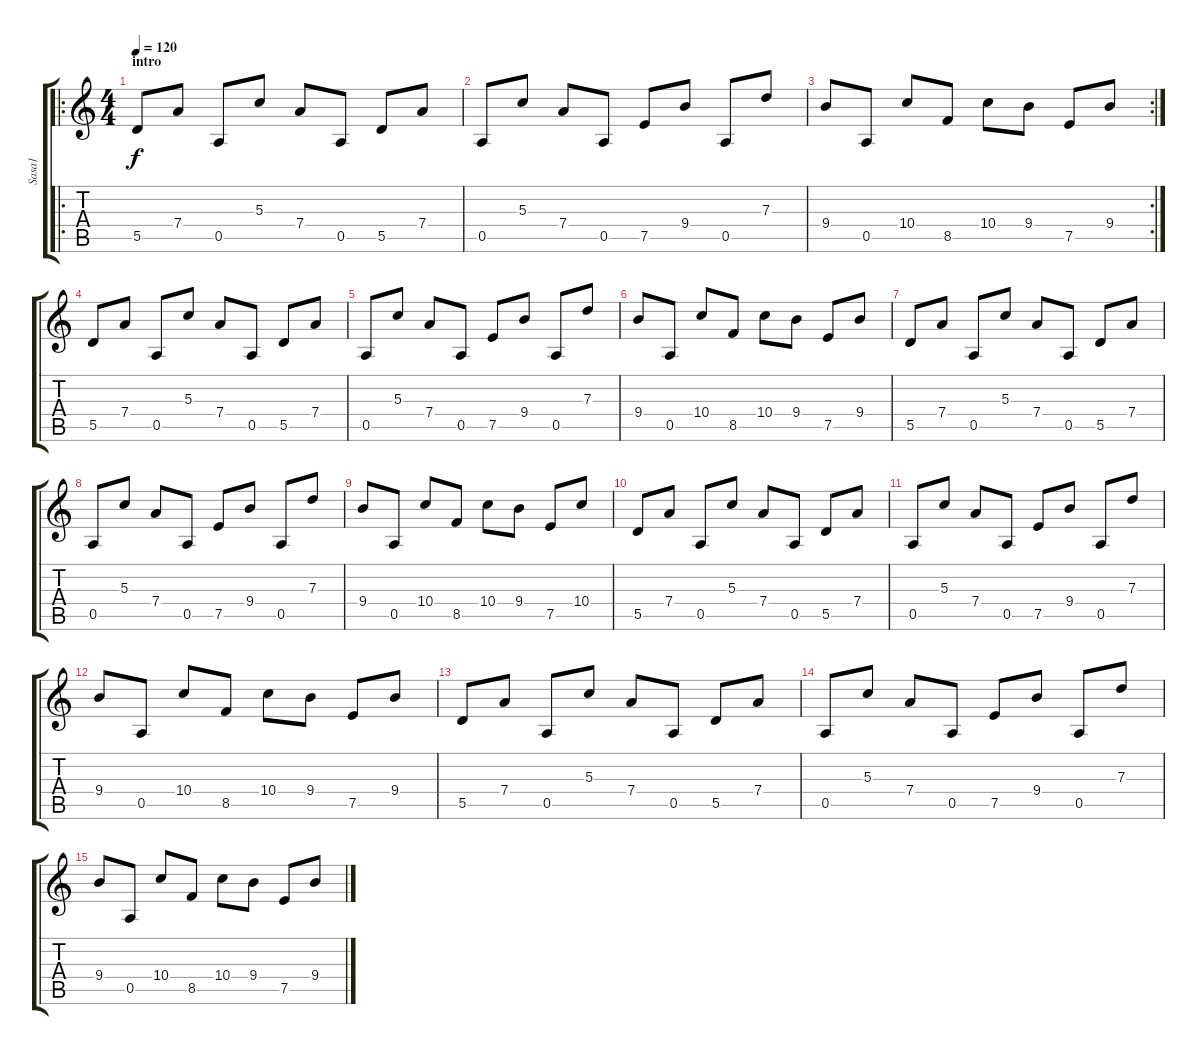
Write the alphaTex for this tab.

\track ("Sasa1" "Sasa1") {instrument electricguitarclean}
\staff {score tabs}
\tuning (E4 B3 G3 D3 A2 D2) {hide}
\ro
\ts (4 4)
\section ("" "intro")
\tempo 120
\clef g2
\ks c
5.5.8{dy f instrument electricguitarclean} 7.4.8 0.5.8 5.3.8 7.4.8 0.5.8 5.5.8 7.4.8 |
0.5.8 5.3.8 7.4.8 0.5.8 7.5.8 9.4.8 0.5.8 7.3.8 |
\rc 2
9.4.8 0.5.8 10.4.8 8.5.8 10.4.8 9.4.8 7.5.8 9.4.8 |
5.5.8 7.4.8 0.5.8 5.3.8 7.4.8 0.5.8 5.5.8 7.4.8 |
0.5.8 5.3.8 7.4.8 0.5.8 7.5.8 9.4.8 0.5.8 7.3.8 |
9.4.8 0.5.8 10.4.8 8.5.8 10.4.8 9.4.8 7.5.8 9.4.8 |
5.5.8 7.4.8 0.5.8 5.3.8 7.4.8 0.5.8 5.5.8 7.4.8 |
0.5.8 5.3.8 7.4.8 0.5.8 7.5.8 9.4.8 0.5.8 7.3.8 |
9.4.8 0.5.8 10.4.8 8.5.8 10.4.8 9.4.8 7.5.8 10.4.8 |
5.5.8 7.4.8 0.5.8 5.3.8 7.4.8 0.5.8 5.5.8 7.4.8 |
0.5.8 5.3.8 7.4.8 0.5.8 7.5.8 9.4.8 0.5.8 7.3.8 |
9.4.8 0.5.8 10.4.8 8.5.8 10.4.8 9.4.8 7.5.8 9.4.8 |
5.5.8 7.4.8 0.5.8 5.3.8 7.4.8 0.5.8 5.5.8 7.4.8 |
0.5.8 5.3.8 7.4.8 0.5.8 7.5.8 9.4.8 0.5.8 7.3.8 |
9.4.8 0.5.8 10.4.8 8.5.8 10.4.8 9.4.8 7.5.8 9.4.8
